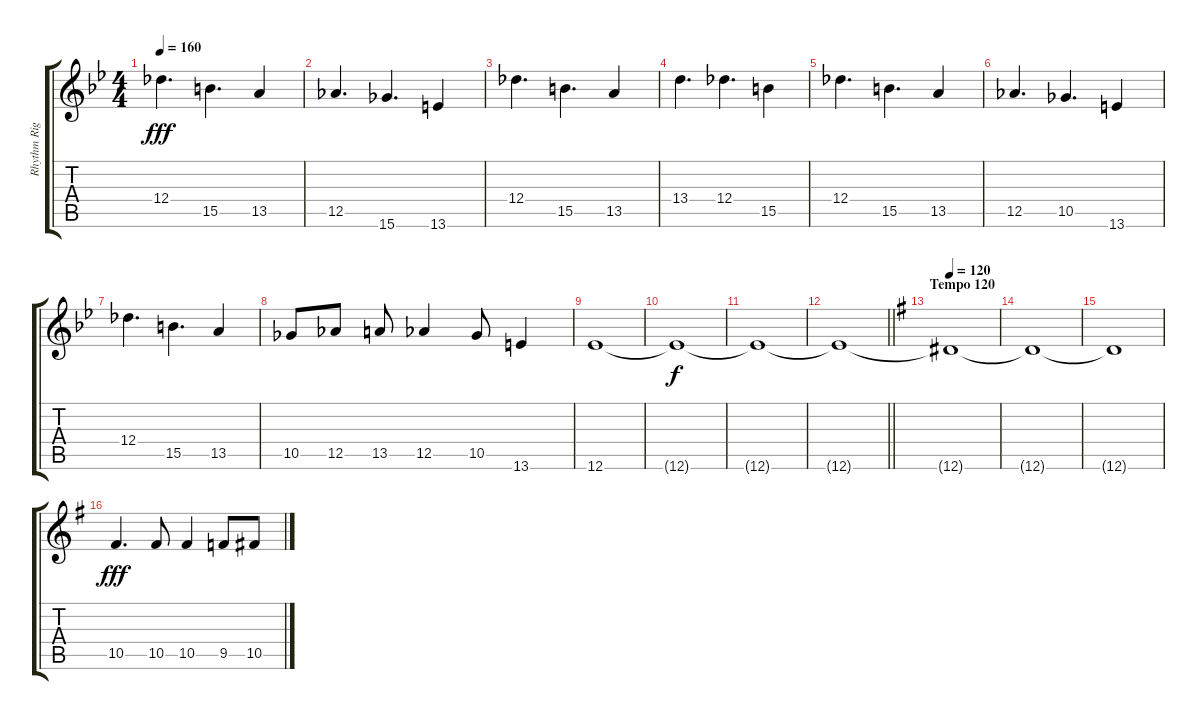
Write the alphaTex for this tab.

\track ("Rhythm Right" "Rhythm Rig") {instrument distortionguitar}
\staff {score tabs}
\tuning (Eb4 Bb3 Gb3 Db3 Ab2 Eb2) {hide}
\ts (4 4)
\tempo 160
\clef g2
\ks bb
12.4.4{d dy fff} 15.5.4{d} 13.5.4 |
12.5.4{d} 15.6.4{d} 13.6.4 |
12.4.4{d} 15.5.4{d} 13.5.4 |
13.4.4{d} 12.4.4{d} 15.5.4 |
12.4.4{d} 15.5.4{d} 13.5.4 |
12.5.4{d} 10.5.4{d} 13.6.4 |
12.4.4{d} 15.5.4{d} 13.5.4 |
10.5.8 12.5.8 13.5.8 12.5.4 10.5.8 13.6.4 |
12.6.1 |
12.6{t}.1{dy f} |
12.6{t}.1{volume 0} |
\barLineRight lightlight
12.6{t}.1 |
\section ("" "Tempo 120")
\tempo 120
\ks g
12.6{t}.1 |
12.6{t}.1 |
12.6{t}.1 |
10.5.4{d dy fff volume 13} 10.5.8 10.5.4 9.5.8 10.5.8
